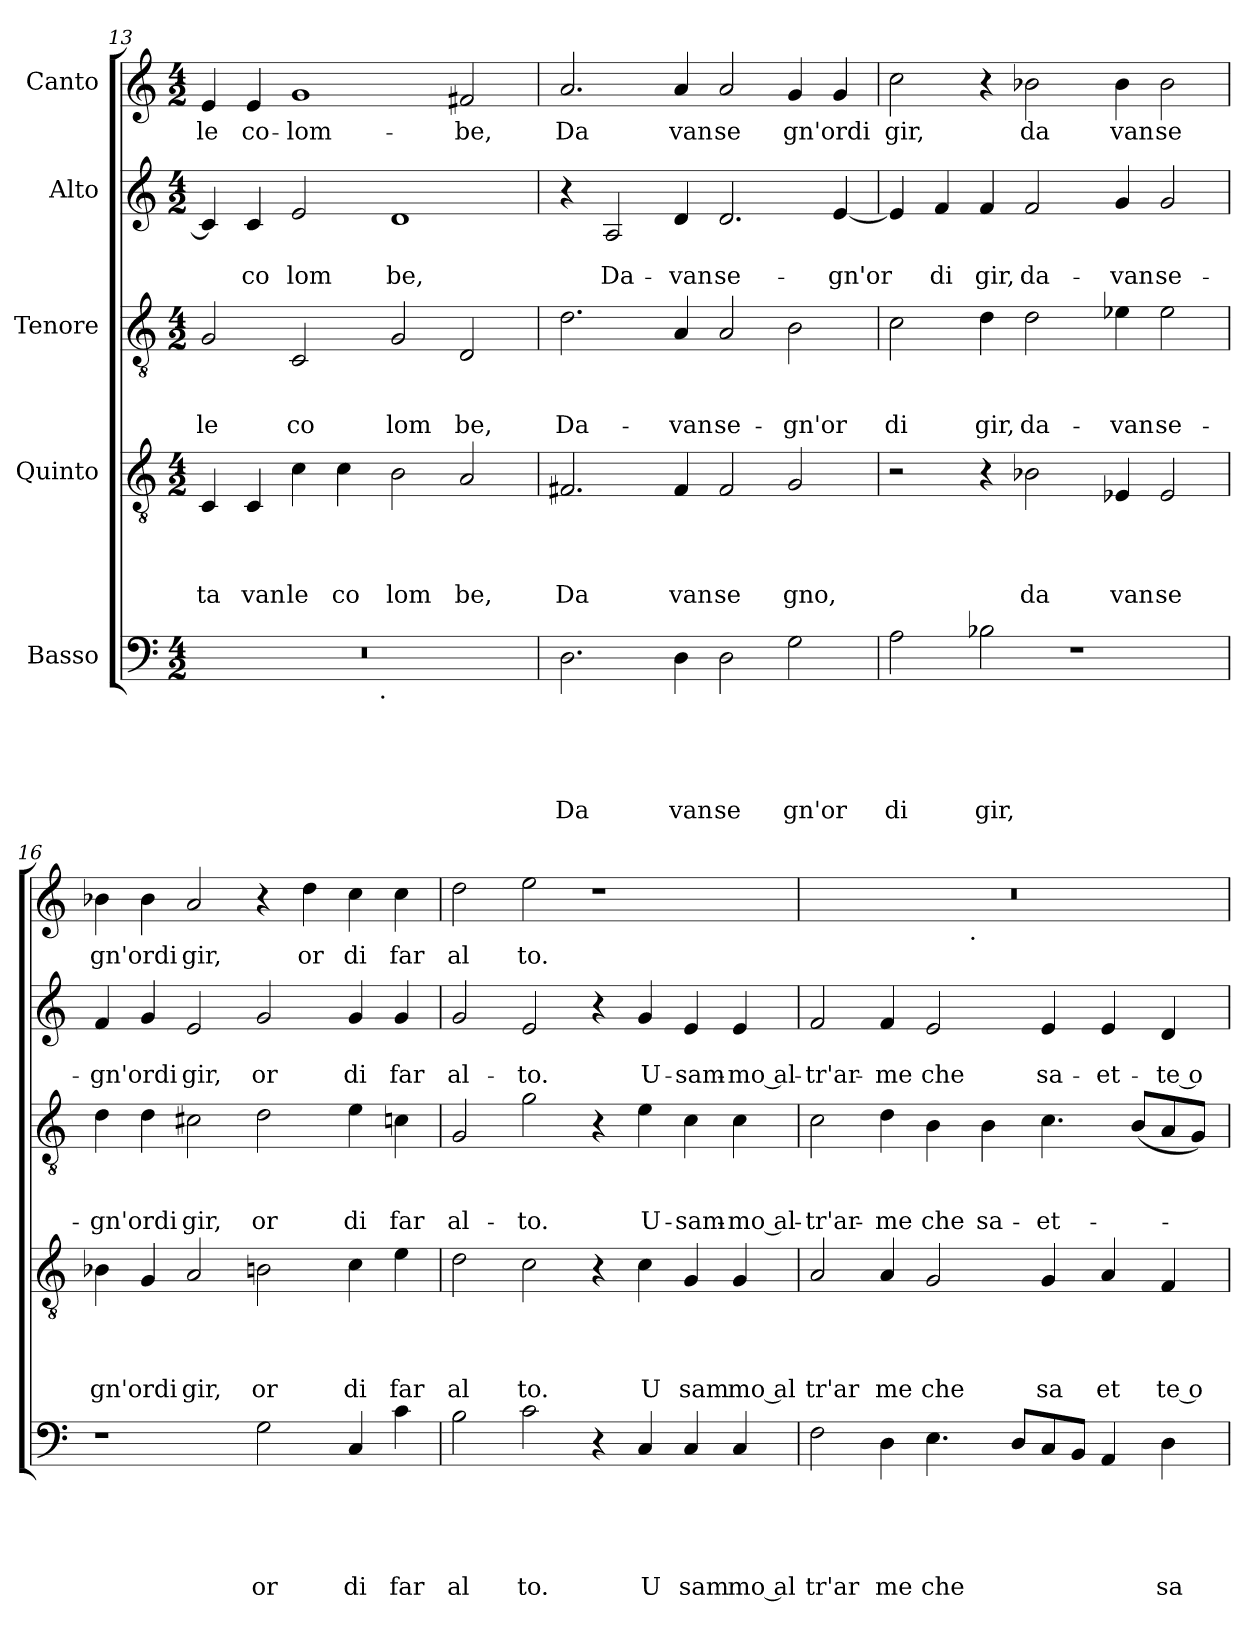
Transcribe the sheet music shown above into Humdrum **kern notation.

**kern	**text	**text	**text	**text	**text	**kern	**text	**text	**text	**text	**kern	**text	**text	**text	**kern	**text	**text	**kern	**text
*part5	*part5	*part5	*part5	*part5	*part5	*part4	*part4	*part4	*part4	*part4	*part3	*part3	*part3	*part3	*part2	*part2	*part2	*part1	*part1
*staff5	*staff5	*staff5	*staff5	*staff5	*staff5	*staff4	*staff4	*staff4	*staff4	*staff4	*staff3	*staff3	*staff3	*staff3	*staff2	*staff2	*staff2	*staff1	*staff1
*I"Basso	*	*	*	*	*	*I"Quinto	*	*	*	*	*I"Tenore	*	*	*	*I"Alto	*	*	*I"Canto	*
*clefF4	*	*	*	*	*	*clefGv2	*	*	*	*	*clefGv2	*	*	*	*clefG2	*	*	*clefG2	*
*k[]	*	*	*	*	*	*k[]	*	*	*	*	*k[]	*	*	*	*k[]	*	*	*k[]	*
*C:	*	*	*	*	*	*C:	*	*	*	*	*C:	*	*	*	*C:	*	*	*C:	*
*M4/2	*	*	*	*	*	*M4/2	*	*	*	*	*M4/2	*	*	*	*M4/2	*	*	*M4/2	*
=13	=13	=13	=13	=13	=13	=13	=13	=13	=13	=13	=13	=13	=13	=13	=13	=13	=13	=13	=13
!	!	!	!	!	!	!	!	!	!	!LO:LY:b	!	!	!	!LO:LY:b	!	!	!	!	!LO:LY:b
*^	*	*	*	*	*	*	*	*	*	*	*	*	*	*	*	*	*	*	*
0r	2ryy	.	.	.	.	.	4C/	.	.	.	ta	2G/	.	.	le	4c/]	.	.	4e/	le
!	!	!	!	!	!	!	!	!	!	!	!LO:LY:b	!	!	!	!	!	!	!LO:LY:b	!	!LO:LY:b
.	.	.	.	.	.	.	4C/	.	.	.	van	.	.	.	.	4c/	.	co	4e/	co-
!	!	!	!	!	!	!	!	!	!	!	!LO:LY:b	!	!	!	!LO:LY:b	!	!	!LO:LY:b	!	!LO:LY:b
.	4...ryy	.	.	.	.	.	4c\	.	.	.	le	2C/	.	.	co	2e/	.	lom	1g	-lom-
!	!	!	!	!	!	!	!	!	!	!	!LO:LY:b	!	!	!	!	!	!	!	!	!
.	.	.	.	.	.	.	4c\	.	.	.	co	.	.	.	.	.	.	.	.	.
!	!LO:TX:b:t=.	!	!	!	!	!	!	!	!	!	!	!	!	!	!	!	!	!	!	!
.	1ryy	.	.	.	.	.	.	.	.	.	.	.	.	.	.	.	.	.	.	.
!	!	!	!	!	!	!	!	!	!	!	!LO:LY:b	!	!	!	!LO:LY:b	!	!	!LO:LY:b	!	!
.	.	.	.	.	.	.	2B\	.	.	.	lom	2G/	.	.	lom	1d	.	be,	.	.
!	!	!	!	!	!	!	!	!	!	!	!LO:LY:b	!	!	!	!LO:LY:b	!	!	!	!	!LO:LY:b
.	.	.	.	.	.	.	2A/	.	.	.	be,	2D/	.	.	be,	.	.	.	2f#X/	-be,
.	32ryy	.	.	.	.	.	.	.	.	.	.	.	.	.	.	.	.	.	.	.
!!LO:PB:g=z
=14	=14	=14	=14	=14	=14	=14	=14	=14	=14	=14	=14	=14	=14	=14	=14	=14	=14	=14	=14	=14
!	!	!	!	!	!	!LO:LY:b	!	!	!	!	!LO:LY:b	!	!	!	!LO:LY:b	!	!	!	!	!LO:LY:b
*v	*v	*	*	*	*	*	*	*	*	*	*	*	*	*	*	*	*	*	*	*
2.D\	.	.	.	.	Da	2.F#X/	.	.	.	Da	2.d\	.	.	Da-	4r	.	.	2.a/	Da
!	!	!	!	!	!	!	!	!	!	!	!	!	!	!	!	!	!LO:LY:b	!	!
.	.	.	.	.	.	.	.	.	.	.	.	.	.	.	2A/	.	Da-	.	.
!	!	!	!	!	!LO:LY:b	!	!	!	!	!LO:LY:b	!	!	!	!LO:LY:b	!	!	!LO:LY:b	!	!LO:LY:b
4D\	.	.	.	.	van	4F#/	.	.	.	van	4A/	.	.	-van	4d/	.	-van	4a/	van
!	!	!	!	!	!LO:LY:b	!	!	!	!	!LO:LY:b	!	!	!	!LO:LY:b	!	!	!LO:LY:b	!	!LO:LY:b
2D\	.	.	.	.	se	2F#/	.	.	.	se	2A/	.	.	se-	2.d/	.	se-	2a/	se
!	!	!	!	!	!LO:LY:b	!	!	!	!	!LO:LY:b	!	!	!	!LO:LY:b	!	!	!	!	!LO:LY:b
2G\	.	.	.	.	gn'or	2G/	.	.	.	gno,	2B\	.	.	-gn'or	.	.	.	4g/	gn'ordi
!	!	!	!	!	!	!	!	!	!	!	!	!	!	!	!	!	!LO:LY:b	!	!
.	.	.	.	.	.	.	.	.	.	.	.	.	.	.	[<4e/	.	-gn'or	4g/	.
=15	=15	=15	=15	=15	=15	=15	=15	=15	=15	=15	=15	=15	=15	=15	=15	=15	=15	=15	=15
!	!	!	!	!	!LO:LY:b	!	!	!	!	!	!	!	!	!LO:LY:b	!	!	!	!	!LO:LY:b
2A\	.	.	.	.	di	2r	.	.	.	.	2c\	.	.	di	4e/]	.	.	2cc\	gir,
!	!	!	!	!	!	!	!	!	!	!	!	!	!	!	!	!	!LO:LY:b	!	!
.	.	.	.	.	.	.	.	.	.	.	.	.	.	.	4f/	.	di	.	.
!	!	!	!	!	!LO:LY:b	!	!	!	!	!	!	!	!	!LO:LY:b	!	!	!LO:LY:b	!	!
2B-X\	.	.	.	.	gir,	4r	.	.	.	.	4d\	.	.	gir,	4f/	.	gir,	4r	.
!	!	!	!	!	!	!	!	!	!	!LO:LY:b	!	!	!	!LO:LY:b	!	!	!LO:LY:b	!	!LO:LY:b
.	.	.	.	.	.	2B-X\	.	.	.	da	2d\	.	.	da-	2f/	.	da-	2b-X\	da
1r	.	.	.	.	.	.	.	.	.	.	.	.	.	.	.	.	.	.	.
!	!	!	!	!	!	!	!	!	!	!LO:LY:b	!	!	!	!LO:LY:b	!	!	!LO:LY:b	!	!LO:LY:b
.	.	.	.	.	.	4E-X/	.	.	.	van	4e-X\	.	.	-van	4g/	.	-van	4b-\	van
!	!	!	!	!	!	!	!	!	!	!LO:LY:b	!	!	!	!LO:LY:b	!	!	!LO:LY:b	!	!LO:LY:b
.	.	.	.	.	.	2E-/	.	.	.	se	2e-\	.	.	se-	2g/	.	se-	2b-\	se
=16	=16	=16	=16	=16	=16	=16	=16	=16	=16	=16	=16	=16	=16	=16	=16	=16	=16	=16	=16
!	!	!	!	!	!	!	!	!	!	!LO:LY:b	!	!	!	!LO:LY:b	!	!	!LO:LY:b	!	!LO:LY:b
1r	.	.	.	.	.	4B-X\	.	.	.	gn'ordi	4d\	.	.	-gn'ordi	4f/	.	-gn'ordi	4b-X\	gn'ordi
.	.	.	.	.	.	4G/	.	.	.	.	4d\	.	.	.	4g/	.	.	4b-\	.
!	!	!	!	!	!	!	!	!	!	!LO:LY:b	!	!	!	!LO:LY:b	!	!	!LO:LY:b	!	!LO:LY:b
.	.	.	.	.	.	2A/	.	.	.	gir,	2c#X\	.	.	gir,	2e/	.	gir,	2a/	gir,
!	!	!	!	!	!LO:LY:b	!	!	!	!	!LO:LY:b	!	!	!	!LO:LY:b	!	!	!LO:LY:b	!	!
2G\	.	.	.	.	or	2Bn\	.	.	.	or	2d\	.	.	or	2g/	.	or	4r	.
!	!	!	!	!	!	!	!	!	!	!	!	!	!	!	!	!	!	!	!LO:LY:b
.	.	.	.	.	.	.	.	.	.	.	.	.	.	.	.	.	.	4dd\	or
!	!	!	!	!	!LO:LY:b	!	!	!	!	!LO:LY:b	!	!	!	!LO:LY:b	!	!	!LO:LY:b	!	!LO:LY:b
4C/	.	.	.	.	di	4c\	.	.	.	di	4e\	.	.	di	4g/	.	di	4cc\	di
!	!	!	!	!	!LO:LY:b	!	!	!	!	!LO:LY:b	!	!	!	!LO:LY:b	!	!	!LO:LY:b	!	!LO:LY:b
4c\	.	.	.	.	far	4e\	.	.	.	far	4cn\	.	.	far	4g/	.	far	4cc\	far
=17	=17	=17	=17	=17	=17	=17	=17	=17	=17	=17	=17	=17	=17	=17	=17	=17	=17	=17	=17
!	!	!	!	!	!LO:LY:b	!	!	!	!	!LO:LY:b	!	!	!	!LO:LY:b	!	!	!LO:LY:b	!	!LO:LY:b
2B\	.	.	.	.	al	2d\	.	.	.	al	2G/	.	.	al-	2g/	.	al-	2dd\	al
!	!	!	!	!	!LO:LY:b	!	!	!	!	!LO:LY:b	!	!	!	!LO:LY:b	!	!	!LO:LY:b	!	!LO:LY:b
2c\	.	.	.	.	to.	2c\	.	.	.	to.	2g\	.	.	-to.	2e/	.	-to.	2ee\	to.
4r	.	.	.	.	.	4r	.	.	.	.	4r	.	.	.	4r	.	.	1r	.
!	!	!	!	!	!LO:LY:b	!	!	!	!	!LO:LY:b	!	!	!	!LO:LY:b	!	!	!LO:LY:b	!	!
4C/	.	.	.	.	U	4c\	.	.	.	U	4e\	.	.	U-	4g/	.	U-	.	.
!	!	!	!	!	!LO:LY:b	!	!	!	!	!LO:LY:b	!	!	!	!LO:LY:b	!	!	!LO:LY:b	!	!
4C/	.	.	.	.	sam	4G/	.	.	.	sam	4c\	.	.	-sam-	4e/	.	-sam-	.	.
!	!	!	!	!	!LO:LY:b:rj	!	!	!	!	!LO:LY:b:rj	!	!	!	!LO:LY:b:rj	!	!	!LO:LY:b:rj	!	!
4C/	.	.	.	.	mo al	4G/	.	.	.	mo al	4c\	.	.	-mo al-	4e/	.	-mo al-	.	.
=18	=18	=18	=18	=18	=18	=18	=18	=18	=18	=18	=18	=18	=18	=18	=18	=18	=18	=18	=18
!	!	!	!	!	!LO:LY:b	!	!	!	!	!LO:LY:b	!	!	!	!LO:LY:b	!	!	!LO:LY:b	!	!
*	*	*	*	*	*	*	*	*	*	*	*	*	*	*	*	*	*	*^	*
2F\	.	.	.	.	tr'ar	2A/	.	.	.	tr'ar	2c\	.	.	-tr'ar-	2f/	.	-tr'ar-	0r	2ryy	.
!	!	!	!	!	!LO:LY:b	!	!	!	!	!LO:LY:b	!	!	!	!LO:LY:b	!	!	!LO:LY:b	!	!	!
4D\	.	.	.	.	me	4A/	.	.	.	me	4d\	.	.	-me	4f/	.	-me	.	4...ryy	.
!	!	!	!	!	!LO:LY:b	!	!	!	!	!LO:LY:b	!	!	!	!LO:LY:b	!	!	!LO:LY:b	!	!	!
4.E\	.	.	.	.	che	2G/	.	.	.	che	4B\	.	.	che	2e/	.	che	.	.	.
!	!	!	!	!	!	!	!	!	!	!	!	!	!	!	!	!	!	!	!LO:TX:b:t=.	!
.	.	.	.	.	.	.	.	.	.	.	.	.	.	.	.	.	.	.	1ryy	.
!	!	!	!	!	!	!	!	!	!	!	!	!	!	!LO:LY:b	!	!	!	!	!	!
.	.	.	.	.	.	.	.	.	.	.	4B\	.	.	sa-	.	.	.	.	.	.
8D/L	.	.	.	.	.	.	.	.	.	.	.	.	.	.	.	.	.	.	.	.
!	!	!	!	!	!	!	!	!	!	!LO:LY:b	!	!	!	!LO:LY:b	!	!	!LO:LY:b	!	!	!
8C/	.	.	.	.	.	4G/	.	.	.	sa	4.c\	.	.	-et-	4e/	.	sa-	.	.	.
8BB/J	.	.	.	.	.	.	.	.	.	.	.	.	.	.	.	.	.	.	.	.
!	!	!	!	!	!	!	!	!	!	!LO:LY:b	!	!	!	!	!	!	!LO:LY:b	!	!	!
4AA/	.	.	.	.	.	4A/	.	.	.	et	.	.	.	.	4e/	.	-et-	.	.	.
.	.	.	.	.	.	.	.	.	.	.	(>8B/L	.	.	.	.	.	.	.	.	.
!	!	!	!	!	!LO:LY:b	!	!	!	!	!LO:LY:b:rj	!	!	!	!	!	!	!LO:LY:b:rj	!	!	!
4D\	.	.	.	.	sa	4F/	.	.	.	te o	8A/	.	.	.	4d/	.	-te o	.	.	.
.	.	.	.	.	.	.	.	.	.	.	8G/J)	.	.	.	.	.	.	.	.	.
.	.	.	.	.	.	.	.	.	.	.	.	.	.	.	.	.	.	.	32ryy	.
*	*	*	*	*	*	*	*	*	*	*	*	*	*	*	*	*	*	*v	*v	*
=	=	=	=	=	=	=	=	=	=	=	=	=	=	=	=	=	=	=	=
*-	*-	*-	*-	*-	*-	*-	*-	*-	*-	*-	*-	*-	*-	*-	*-	*-	*-	*-	*-
